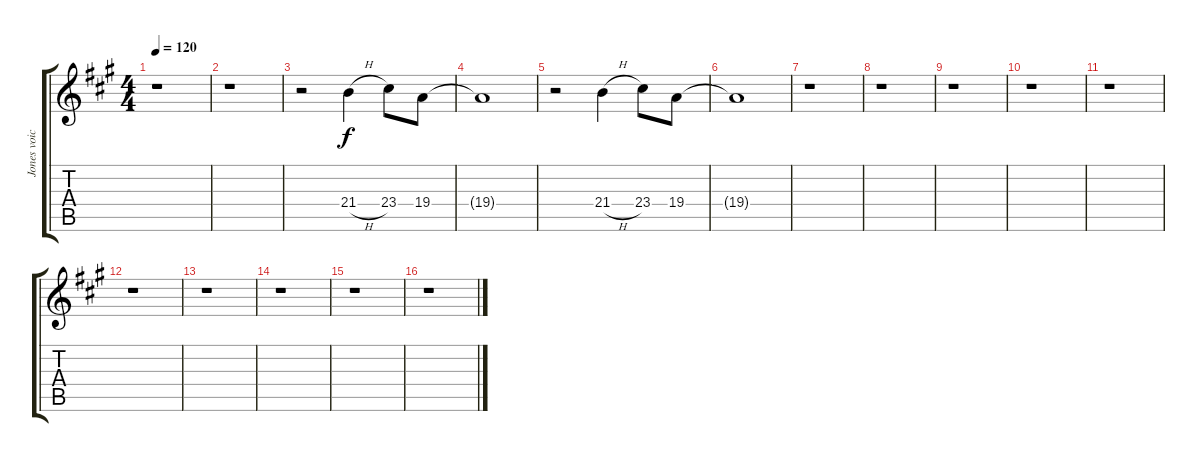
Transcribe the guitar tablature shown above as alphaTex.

\track ("Jones voices" "Jones voic") {instrument choiraahs}
\staff {score tabs}
\tuning (E4 B3 G3 D3 A2 E2) {hide}
\ts (4 4)
\tempo 120
\clef g2
\ks a
r.1{dy f instrument choiraahs} |
r.1 |
r.2 21.4{h}.4 23.4.8 19.4.8 |
19.4{t}.1 |
r.2 21.4{h}.4 23.4.8 19.4.8 |
19.4{t}.1 |
r.1 |
r.1 |
r.1 |
r.1 |
r.1 |
r.1 |
r.1 |
r.1 |
r.1 |
r.1
